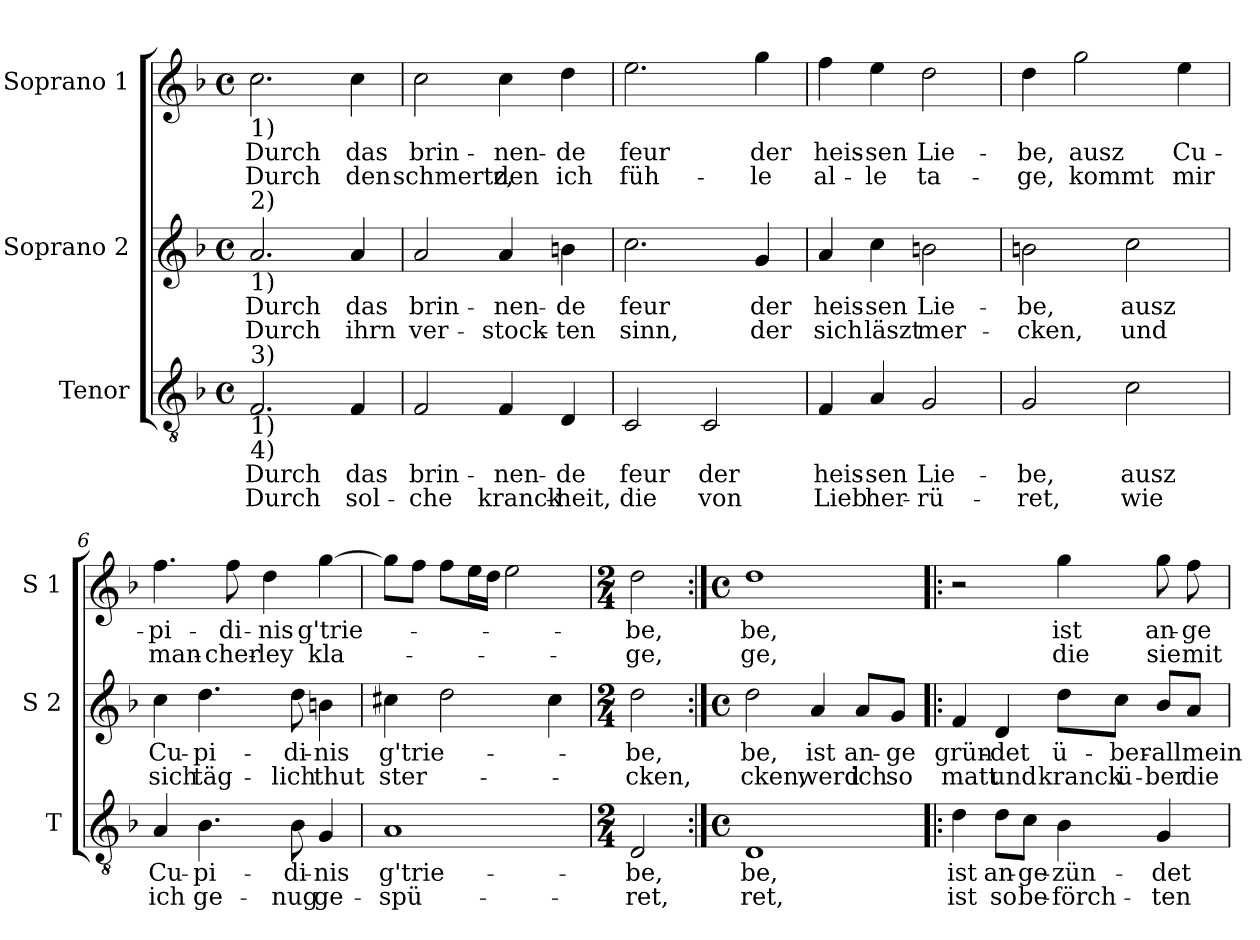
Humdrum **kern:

**kern	**text	**text	**kern	**text	**text	**kern	**text	**text
*part3	*part3	*part3	*part2	*part2	*part2	*part1	*part1	*part1
*staff3	*staff3	*staff3	*staff2	*staff2	*staff2	*staff1	*staff1	*staff1
*I"Tenor	*	*	*I"Soprano 2	*	*	*I"Soprano 1	*	*
*I'T	*	*	*I'S 2	*	*	*I'S 1	*	*
*clefGv2	*	*	*clefG2	*	*	*clefG2	*	*
*k[b-]	*	*	*k[b-]	*	*	*k[b-]	*	*
*F:	*	*	*F:	*	*	*F:	*	*
*M4/4	*	*	*M4/4	*	*	*M4/4	*	*
*met(c)	*	*	*met(c)	*	*	*met(c)	*	*
=1	=1	=1	=1	=1	=1	=1	=1	=1
!	!	!	!	!	!	!LO:TX:b:t=1)	!	!
!	!	!	!LO:TX:a:t=2)	!	!	!	!	!
!	!	!	!LO:TX:b:t=1)	!	!	!	!	!
!LO:TX:a:t=3)	!	!	!	!	!	!	!	!
!LO:TX:b:t=1)	!	!	!	!	!	!	!	!
!LO:TX:b:t=4)	!	!	!	!	!	!	!	!
!	!LO:LY:b	!LO:LY:b	!	!LO:LY:b	!LO:LY:b	!	!LO:LY:b	!LO:LY:b
2.F/	Durch	Durch	2.a/	Durch	Durch	2.cc\	Durch	Durch
!	!LO:LY:b	!LO:LY:b	!	!LO:LY:b	!LO:LY:b	!	!LO:LY:b	!LO:LY:b
4F/	das	sol-	4a/	das	ihrn	4cc\	das	den
=2	=2	=2	=2	=2	=2	=2	=2	=2
!	!LO:LY:b	!LO:LY:b	!	!LO:LY:b	!LO:LY:b	!	!LO:LY:b	!LO:LY:b
2F/	brin-	-che	2a/	brin-	ver-	2cc\	brin-	schmertz,
!	!LO:LY:b	!LO:LY:b	!	!LO:LY:b	!LO:LY:b	!	!LO:LY:b	!LO:LY:b
4F/	-nen-	kranck-	4a/	-nen-	-stock-	4cc\	-nen-	den
!	!LO:LY:b	!LO:LY:b	!	!LO:LY:b	!LO:LY:b	!	!LO:LY:b	!LO:LY:b
4D/	-de	-heit,	4bn\	-de	-ten	4dd\	-de	ich
=3	=3	=3	=3	=3	=3	=3	=3	=3
!	!LO:LY:b	!LO:LY:b	!	!LO:LY:b	!LO:LY:b	!	!LO:LY:b	!LO:LY:b
2C/	feur	die	2.cc\	feur	sinn,	2.ee\	feur	füh-
!	!LO:LY:b	!LO:LY:b	!	!	!	!	!	!
2C/	der	von	.	.	.	.	.	.
!	!	!	!	!LO:LY:b	!LO:LY:b	!	!LO:LY:b	!LO:LY:b
.	.	.	4g/	der	der	4gg\	der	-le
=4	=4	=4	=4	=4	=4	=4	=4	=4
!	!LO:LY:b	!LO:LY:b	!	!LO:LY:b	!LO:LY:b	!	!LO:LY:b	!LO:LY:b
4F/	heis-	Lieb	4a/	heis-	sich	4ff\	heis-	al-
!	!LO:LY:b	!LO:LY:b	!	!LO:LY:b	!LO:LY:b	!	!LO:LY:b	!LO:LY:b
4A/	-sen	her-	4cc\	-sen	läszt	4ee\	-sen	-le
!	!LO:LY:b	!LO:LY:b	!	!LO:LY:b	!LO:LY:b	!	!LO:LY:b	!LO:LY:b
2G/	Lie-	-rü-	2bn\	Lie-	mer-	2dd\	Lie-	ta-
=5	=5	=5	=5	=5	=5	=5	=5	=5
!	!LO:LY:b	!LO:LY:b	!	!LO:LY:b	!LO:LY:b	!	!LO:LY:b	!LO:LY:b
2G/	-be,	-ret,	2bn\	-be,	-cken,	4dd\	-be,	-ge,
!	!	!	!	!	!	!	!LO:LY:b	!LO:LY:b
.	.	.	.	.	.	2gg\	ausz	kommt
!	!LO:LY:b	!LO:LY:b	!	!LO:LY:b	!LO:LY:b	!	!	!
2c\	ausz	wie	2cc\	ausz	und	.	.	.
!	!	!	!	!	!	!	!LO:LY:b	!LO:LY:b
.	.	.	.	.	.	4ee\	Cu-	mir
!!LO:LB:g=z
=6	=6	=6	=6	=6	=6	=6	=6	=6
!	!LO:LY:b	!LO:LY:b	!	!LO:LY:b	!LO:LY:b	!	!LO:LY:b	!LO:LY:b
4A/	Cu-	ich	4cc\	Cu-	sich	4.ff\	-pi-	man-
!	!LO:LY:b	!LO:LY:b	!	!LO:LY:b	!LO:LY:b	!	!	!
4.B-\	-pi-	ge-	4.dd\	-pi-	täg-	.	.	.
!	!	!	!	!	!	!	!LO:LY:b	!LO:LY:b
.	.	.	.	.	.	8ff\	-di-	-cher-
!	!	!	!	!	!	!	!LO:LY:b	!LO:LY:b
.	.	.	.	.	.	4dd\	-nis	-ley
!	!LO:LY:b	!LO:LY:b	!	!LO:LY:b	!LO:LY:b	!	!	!
8B-\	-di-	-nug	8dd\	-di-	-lich	.	.	.
!	!LO:LY:b	!LO:LY:b	!	!LO:LY:b	!LO:LY:b	!	!LO:LY:b	!LO:LY:b
4G/	-nis	ge-	4bn\	-nis	thut	[4gg\	g'trie-	kla-
=7	=7	=7	=7	=7	=7	=7	=7	=7
!	!LO:LY:b	!LO:LY:b	!	!LO:LY:b	!LO:LY:b	!	!	!
1A	g'trie-	-spü-	4cc#X\	g'trie-	ster-	8gg\L]	.	.
.	.	.	.	.	.	8ff\J	.	.
.	.	.	2dd\	.	.	8ff\L	.	.
.	.	.	.	.	.	16ee\L	.	.
.	.	.	.	.	.	16dd\JJ	.	.
.	.	.	.	.	.	2ee\	.	.
.	.	.	4cc#\	.	.	.	.	.
=8	=8	=8	=8	=8	=8	=8	=8	=8
*M2/4	*	*	*M2/4	*	*	*M2/4	*	*
!	!LO:LY:b	!LO:LY:b	!	!LO:LY:b	!LO:LY:b	!	!LO:LY:b	!LO:LY:b
2D/	-be,	-ret,	2dd\	-be,	-cken,	2dd\	-be,	-ge,
=9:|!	=9:|!	=9:|!	=9:|!	=9:|!	=9:|!	=9:|!	=9:|!	=9:|!
*M4/4	*	*	*M4/4	*	*	*M4/4	*	*
*met(c)	*	*	*met(c)	*	*	*met(c)	*	*
!	!LO:LY:b	!LO:LY:b	!	!LO:LY:b	!LO:LY:b	!	!LO:LY:b	!LO:LY:b
1D	be,	ret,	2dd\	be,	cken,	1dd	be,	ge,
!	!	!	!	!LO:LY:b	!LO:LY:b	!	!	!
.	.	.	4a/	ist	werd	.	.	.
!	!	!	!	!LO:LY:b	!LO:LY:b	!	!	!
.	.	.	8a/L	an-	ich	.	.	.
!	!	!	!	!LO:LY:b	!LO:LY:b	!	!	!
.	.	.	8g/J	-ge	so	.	.	.
!!LO:PB:g=z
=10!|:	=10!|:	=10!|:	=10!|:	=10!|:	=10!|:	=10!|:	=10!|:	=10!|:
!	!LO:LY:b	!LO:LY:b	!	!LO:LY:b	!LO:LY:b	!	!	!
4d\	ist	ist	4f/	grün-	matt	2r	.	.
!	!LO:LY:b	!LO:LY:b	!	!LO:LY:b	!LO:LY:b	!	!	!
8d\L	an-	so	4d/	-det	und	.	.	.
!	!LO:LY:b	!LO:LY:b	!	!	!	!	!	!
8c\J	-ge-	be-	.	.	.	.	.	.
!	!LO:LY:b	!LO:LY:b	!	!LO:LY:b	!LO:LY:b	!	!LO:LY:b	!LO:LY:b
4B-\	-zün-	-förch-	8dd\L	ü-	kranck	4gg\	ist	die
!	!	!	!	!LO:LY:b	!LO:LY:b	!	!	!
.	.	.	8cc\J	-ber-	ü-	.	.	.
!	!LO:LY:b	!LO:LY:b	!	!LO:LY:b	!LO:LY:b	!	!LO:LY:b	!LO:LY:b
4G/	-det	-ten	8b-/L	-all	-ber	8gg\	an-	sie
!	!	!	!	!LO:LY:b	!LO:LY:b	!	!LO:LY:b	!LO:LY:b
.	.	.	8a/J	mein	die	8ff\	-ge-	mit
=	=	=	=	=	=	=	=	=
*-	*-	*-	*-	*-	*-	*-	*-	*-
